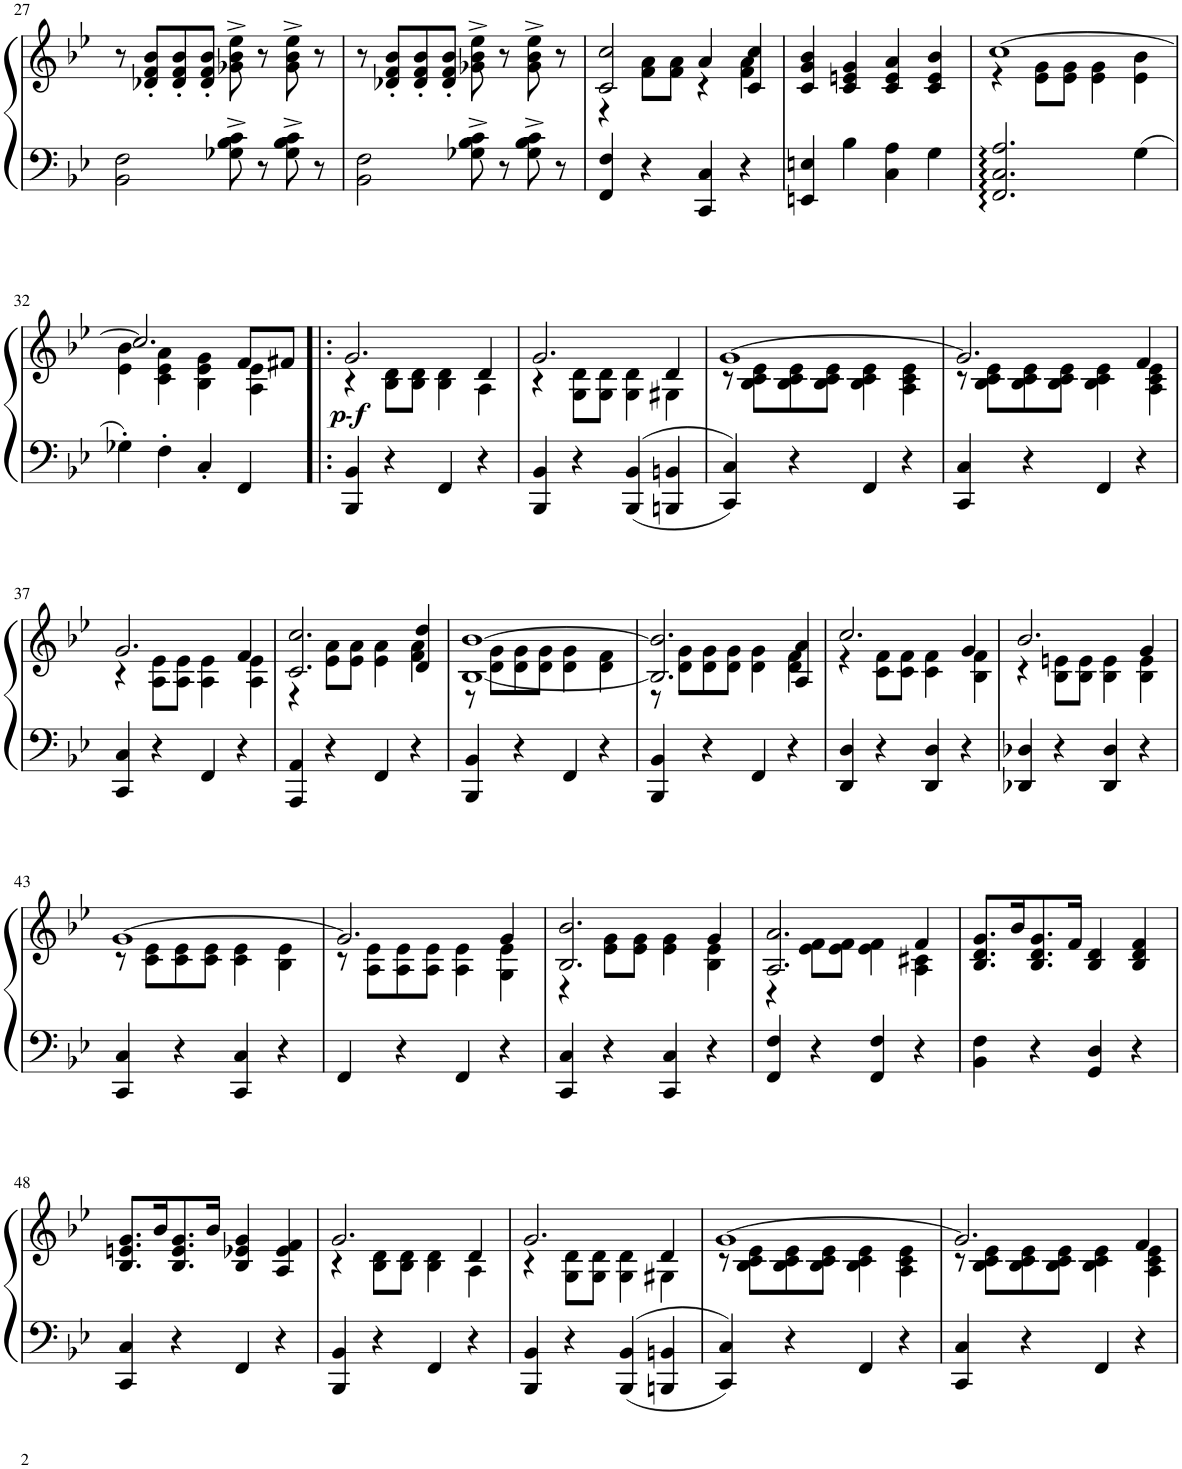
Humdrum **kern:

**kern	**kern	**dynam
*part1	*part1	*part1
*staff2	*staff1	*staff1/2
*I"Piano	*	*
*I'Pno.	*	*
!!LO:PB:g=z
*clefF4	*clefG2	*
*k[b-e-]	*k[b-e-]	*
*M2/2	*M2/2	*
*met(c|)	*met(c|)	*
=27	=27	=27
2BB-\ 2F\	8r	.
.	8d-X/' 8f/' 8b-/'L	.
.	8d-/' 8f/' 8b-/'	.
.	8d-/' 8f/' 8b-/'J	.
8G-X\^ 8B-\^ 8c\^	8g-X\^ 8b-\^ 8ee-\^	.
8r	8r	.
8G-\^ 8B-\^ 8c\^	8g-\^ 8b-\^ 8ee-\^	.
8r	8r	.
=28	=28	=28
2BB-\ 2F\	8r	.
.	8d-X/' 8f/' 8b-/'L	.
.	8d-/' 8f/' 8b-/'	.
.	8d-/' 8f/' 8b-/'J	.
8G-X\^ 8B-\^ 8c\^	8g-X\^ 8b-\^ 8ee-\^	.
8r	8r	.
8G-\^ 8B-\^ 8c\^	8g-\^ 8b-\^ 8ee-\^	.
8r	8r	.
=29	=29	=29
*	*^	*
4FF/ 4F/	2c/ 2cc/	4r	.
4r	.	8f\ 8a\L	.
.	.	8f\ 8a\J	.
4CC/ 4C/	4a/	4r	.
4r	4c/ 4cc/	4f\ 4a\	.
*	*v	*v	*
=30	=30	=30
4EEn/ 4En/	4c/ 4g/ 4b-/	.
4B-\	4c/ 4en/ 4g/	.
4C\ 4A\	4c/ 4e/ 4a/	.
4G\	4c/ 4e/ 4b-/	.
=31	=31	=31
*	*^	*
2.FF/ 2.C/ 2.A/	[1cc	4r	.
.	.	8e-\ 8g\L	.
.	.	8e-\ 8g\J	.
.	.	4e-\ 4g\	.
4G\	.	4e-\ 4b-\	.
!!LO:LB:g=z	!!
=32	=32	=32	=32
4G-X'\	2.cc/]	4e-\ 4b-\	.
4F'\	.	4c\ 4e-\ 4a\	.
4C'/	.	4B-\ 4e-\ 4g\	.
4FF/	8f/L	4A\ 4e-\	.
.	8f#X/J	.	.
=33!|:	=33!|:	=33!|:	=33!|:
!	!	!	!LO:DY:a=2
!	!	!	!LO:DY:n=1:a=2
!	!	!	!LO:DY:n=2:a=2
4BBB-/ 4BB-/	2.g/	4r	p other-dynamics f
4r	.	8B-\ 8d\L	.
.	.	8B-\ 8d\J	.
4FF/	.	4B-\ 4d\	.
4r	4d/	4A\	.
=34	=34	=34	=34
4BBB-/ 4BB-/	2.g/	4r	.
4r	.	8G\ 8d\L	.
.	.	8G\ 8d\J	.
4BBB-/ 4BB-/	.	4G\ 4d\	.
4BBBn/ 4BBn/	4d/	4G#X\	.
=35	=35	=35	=35
4CC/ 4C/	[1g	8r	.
.	.	8B-\ 8c\ 8e-\L	.
4r	.	8B-\ 8c\ 8e-\	.
.	.	8B-\ 8c\ 8e-\J	.
4FF/	.	4B-\ 4c\ 4e-\	.
4r	.	4A\ 4c\ 4e-\	.
=36	=36	=36	=36
4CC/ 4C/	2.g/]	8r	.
.	.	8B-\ 8c\ 8e-\L	.
4r	.	8B-\ 8c\ 8e-\	.
.	.	8B-\ 8c\ 8e-\J	.
4FF/	.	4B-\ 4c\ 4e-\	.
4r	4f/	4A\ 4c\ 4e-\	.
!!LO:LB:g=z	!!
=37	=37	=37	=37
4CC/ 4C/	2.g/	4r	.
4r	.	8A\ 8e-\L	.
.	.	8A\ 8e-\J	.
4FF/	.	4A\ 4e-\	.
4r	4f/	4A\ 4e-\	.
=38	=38	=38	=38
4AAA/ 4AA/	2.c/ 2.cc/	4r	.
4r	.	8e-\ 8a\L	.
.	.	8e-\ 8a\J	.
4FF/	.	4e-\ 4a\	.
4r	4d/ 4dd/	4f\ 4a\	.
=39	=39	=39	=39
4BBB-/ 4BB-/	[<1B- [1b-	8r	.
.	.	8d\ 8g\L	.
4r	.	8d\ 8g\	.
.	.	8d\ 8g\J	.
4FF/	.	4d\ 4g\	.
4r	.	4d\ 4f\	.
=40	=40	=40	=40
4BBB-/ 4BB-/	2.B-/] 2.b-/]	8r	.
.	.	8d\ 8g\L	.
4r	.	8d\ 8g\	.
.	.	8d\ 8g\J	.
4FF/	.	4d\ 4g\	.
4r	4A/ 4a/	4d\ 4f\	.
=41	=41	=41	=41
4DD/ 4D/	2.cc/	4r	.
4r	.	8c\ 8f\L	.
.	.	8c\ 8f\J	.
4DD/ 4D/	.	4c\ 4f\	.
4r	4g/	4B-\ 4f\	.
=42	=42	=42	=42
4DD-X/ 4D-X/	2.b-/	4r	.
4r	.	8B-\ 8en\L	.
.	.	8B-\ 8e\J	.
4DD-/ 4D-/	.	4B-\ 4e\	.
4r	4g/	4B-\ 4e\	.
!!LO:LB:g=z	!!
=43	=43	=43	=43
4CC/ 4C/	[1g	8r	.
.	.	8c\ 8e-\L	.
4r	.	8c\ 8e-\	.
.	.	8c\ 8e-\J	.
4CC/ 4C/	.	4c\ 4e-\	.
4r	.	4B-\ 4e-\	.
=44	=44	=44	=44
4FF/	2.g/]	8r	.
.	.	8A\ 8e-\L	.
4r	.	8A\ 8e-\	.
.	.	8A\ 8e-\J	.
4FF/	.	4A\ 4e-\	.
4r	4g/	4G\ 4e-\	.
=45	=45	=45	=45
4CC/ 4C/	2.B-/ 2.b-/	4r	.
4r	.	8e-\ 8g\L	.
.	.	8e-\ 8g\J	.
4CC/ 4C/	.	4e-\ 4g\	.
4r	4g/	4B-\ 4e-\	.
=46	=46	=46	=46
4FF/ 4F/	2.A/ 2.a/	4r	.
4r	.	8e-\ 8f\L	.
.	.	8e-\ 8f\J	.
4FF/ 4F/	.	4e-\ 4f\	.
4r	4f/	4A\ 4c#X\	.
*	*v	*v	*
=47	=47	=47
4BB-\ 4F\	8.B-/ 8.d/ 8.g/L	.
.	16b-/K	.
4r	8.B-/ 8.d/ 8.g/	.
.	16f/Jk	.
4GG/ 4D/	4B-/ 4d/	.
4r	4B-/ 4d/ 4f/	.
!!LO:LB:g=z
=48	=48	=48
4CC/ 4C/	8.B-/ 8.en/ 8.g/L	.
.	16b-/K	.
4r	8.B-/ 8.e/ 8.g/	.
.	16b-/Jk	.
4FF/	4B-/ 4e-X/ 4g/	.
4r	4A/ 4e-/ 4f/	.
=49	=49	=49
*	*^	*
4BBB-/ 4BB-/	2.g/	4r	.
4r	.	8B-\ 8d\L	.
.	.	8B-\ 8d\J	.
4FF/	.	4B-\ 4d\	.
4r	4d/	4A\	.
=50	=50	=50	=50
4BBB-/ 4BB-/	2.g/	4r	.
4r	.	8G\ 8d\L	.
.	.	8G\ 8d\J	.
4BBB-/ 4BB-/	.	4G\ 4d\	.
4BBBn/ 4BBn/	4d/	4G#X\	.
=51	=51	=51	=51
4CC/ 4C/	[1g	8r	.
.	.	8B-\ 8c\ 8e-\L	.
4r	.	8B-\ 8c\ 8e-\	.
.	.	8B-\ 8c\ 8e-\J	.
4FF/	.	4B-\ 4c\ 4e-\	.
4r	.	4A\ 4c\ 4e-\	.
=52	=52	=52	=52
4CC/ 4C/	2.g/]	8r	.
.	.	8B-\ 8c\ 8e-\L	.
4r	.	8B-\ 8c\ 8e-\	.
.	.	8B-\ 8c\ 8e-\J	.
4FF/	.	4B-\ 4c\ 4e-\	.
4r	4f/	4A\ 4c\ 4e-\	.
*	*v	*v	*
=	=	=
*-	*-	*-
